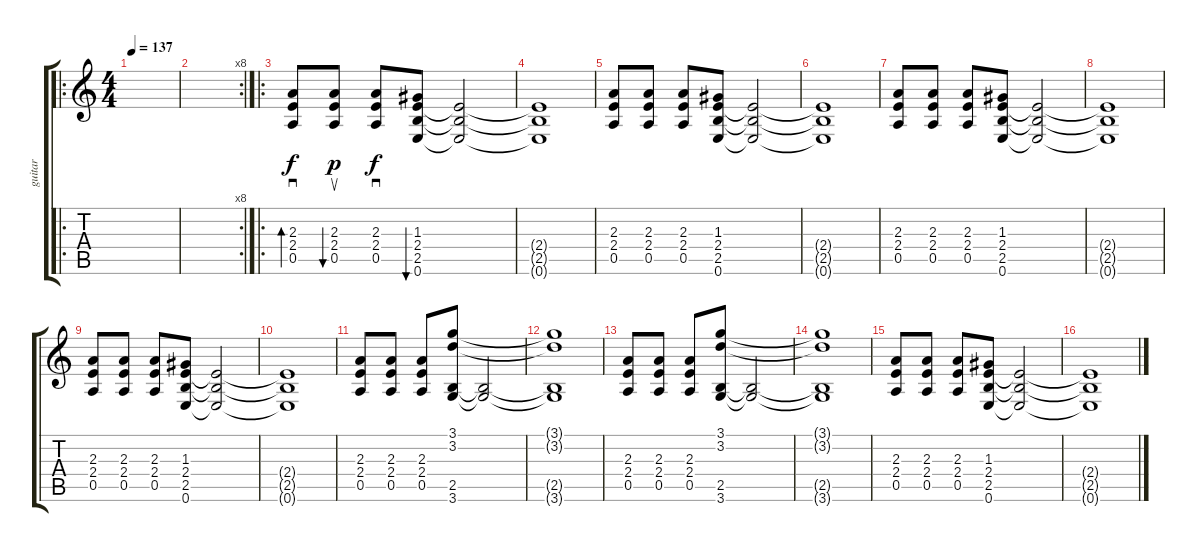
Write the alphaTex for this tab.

\track ("guitar" "guitar") {instrument electricguitarclean}
\staff {score tabs}
\tuning (E4 B3 G3 D3 A2 E2) {hide}
\ro
\ts (4 4)
\tempo 137
\clef g2
\ks c
|
\rc 8
|
\ro
(2.3 2.4 0.5).8{sd bd 60} (2.3 2.4 0.5).8{su bu 60 dy p} (2.3 2.4 0.5).8{sd dy f} (1.3 2.4 2.5 0.6).8{bu 60} (2.4{t} 2.5{t} 0.6{t}).2 |
(2.4{t} 2.5{t} 0.6{t}).1 |
(2.3 2.4 0.5).8 (2.3 2.4 0.5).8 (2.3 2.4 0.5).8 (1.3 2.4 2.5 0.6).8 (2.4{t} 2.5{t} 0.6{t}).2 |
(2.4{t} 2.5{t} 0.6{t}).1 |
(2.3 2.4 0.5).8 (2.3 2.4 0.5).8 (2.3 2.4 0.5).8 (1.3 2.4 2.5 0.6).8 (2.4{t} 2.5{t} 0.6{t}).2 |
(2.4{t} 2.5{t} 0.6{t}).1 |
(2.3 2.4 0.5).8 (2.3 2.4 0.5).8 (2.3 2.4 0.5).8 (1.3 2.4 2.5 0.6).8 (2.4{t} 2.5{t} 0.6{t}).2 |
(2.4{t} 2.5{t} 0.6{t}).1 |
(2.3 2.4 0.5).8 (2.3 2.4 0.5).8 (2.3 2.4 0.5).8 (3.1 3.2 2.5 3.6).8 (2.5{t} 3.6{t}).2 |
(3.1{t} 3.2{t} 2.5{t} 3.6{t}).1 |
(2.3 2.4 0.5).8 (2.3 2.4 0.5).8 (2.3 2.4 0.5).8 (3.1 3.2 2.5 3.6).8 (2.5{t} 3.6{t}).2 |
(3.1{t} 3.2{t} 2.5{t} 3.6{t}).1 |
(2.3 2.4 0.5).8 (2.3 2.4 0.5).8 (2.3 2.4 0.5).8 (1.3 2.4 2.5 0.6).8 (2.4{t} 2.5{t} 0.6{t}).2 |
(2.4{t} 2.5{t} 0.6{t}).1
